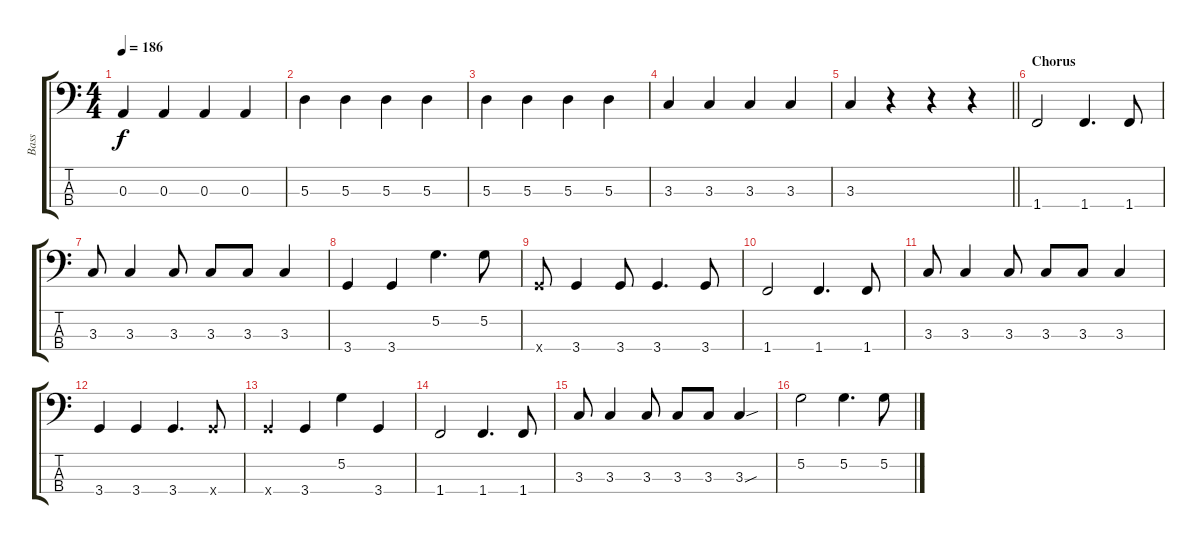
\track ("Bass" "Bass") {instrument electricbassfinger}
\staff {score tabs}
\tuning (G2 D2 A1 E1) {hide}
\ts (4 4)
\tempo 186
\clef f4
\ks c
0.3.4{dy f} 0.3.4 0.3.4 0.3.4 |
5.3.4 5.3.4 5.3.4 5.3.4 |
5.3.4 5.3.4 5.3.4 5.3.4 |
3.3.4 3.3.4 3.3.4 3.3.4 |
\barLineRight lightlight
3.3.4 r.4 r.4 r.4 |
\section ("" "Chorus")
1.4.2 1.4.4{d} 1.4.8 |
3.3.8 3.3.4 3.3.8 3.3.8 3.3.8 3.3.4 |
3.4.4 3.4.4 5.2.4{d} 5.2.8 |
3.4{x}.8 3.4.4 3.4.8 3.4.4{d} 3.4.8 |
1.4.2 1.4.4{d} 1.4.8 |
3.3.8 3.3.4 3.3.8 3.3.8 3.3.8 3.3.4 |
3.4.4 3.4.4 3.4.4{d} 3.4{x}.8 |
3.4{x}.4 3.4.4 5.2.4 3.4.4 |
1.4.2 1.4.4{d} 1.4.8 |
3.3.8 3.3.4 3.3.8 3.3.8 3.3.8 3.3{sou}.4 |
5.2.2 5.2.4{d} 5.2.8
